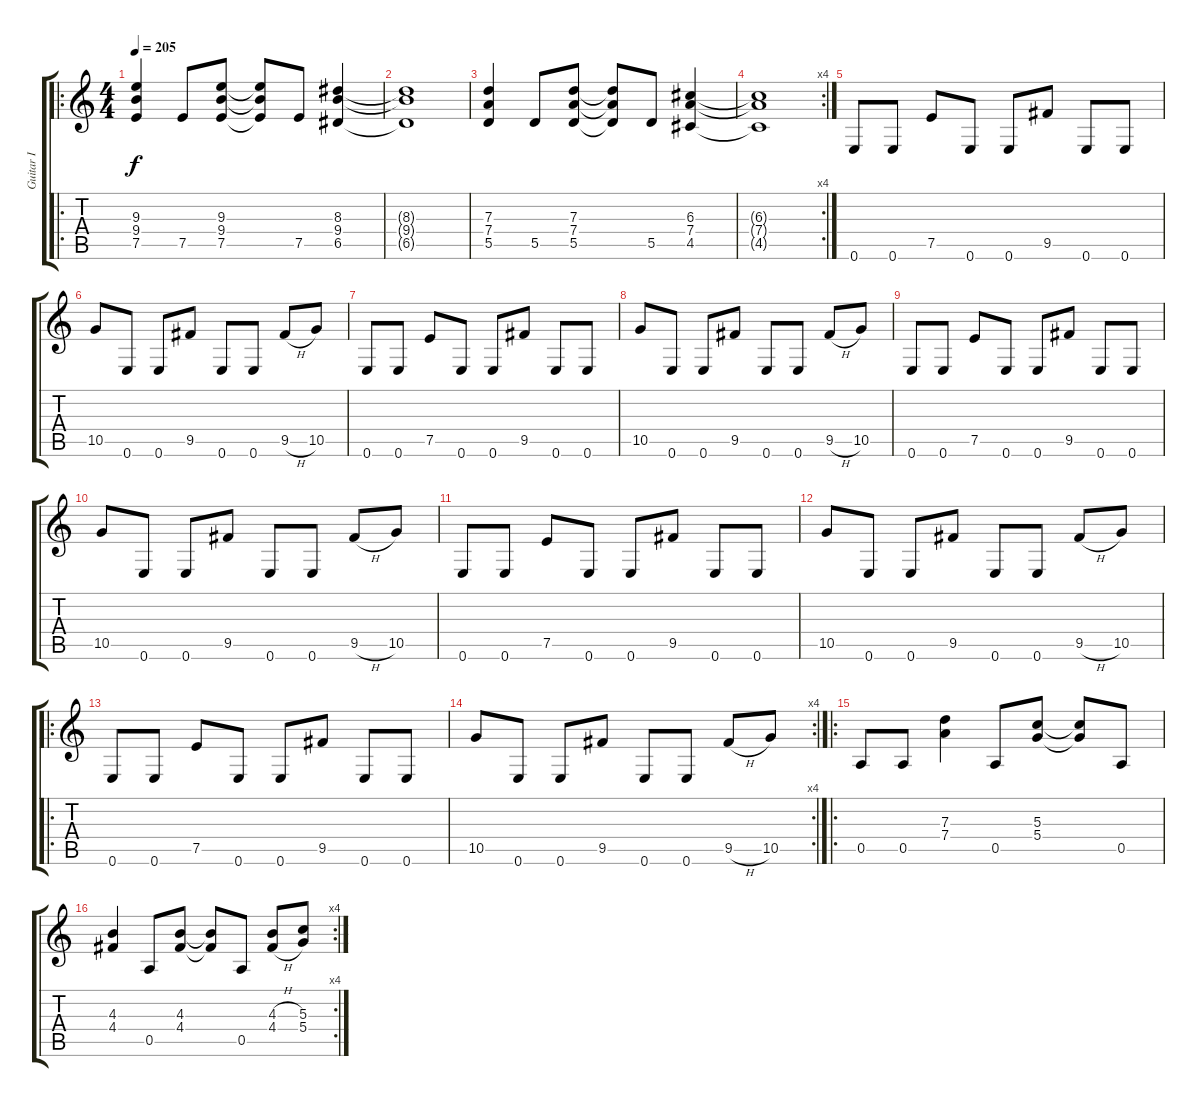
\track ("Guitar I" "Guitar I") {instrument distortionguitar}
\staff {score tabs}
\tuning (E4 B3 G3 D3 A2 E2) {hide}
\ro
\ts (4 4)
\tempo 205
\clef g2
\ks c
(9.3 9.4 7.5).4{dy f instrument distortionguitar} 7.5.8 (9.3 9.4 7.5).8 (9.3{t} 9.4{t} 7.5{t}).8 7.5.8 (8.3 9.4 6.5).4 |
(8.3{t} 9.4{t} 6.5{t}).1 |
(7.3 7.4 5.5).4 5.5.8 (7.3 7.4 5.5).8 (7.3{t} 7.4{t} 5.5{t}).8 5.5.8 (6.3 7.4 4.5).4 |
\rc 4
(6.3{t} 7.4{t} 4.5{t}).1 |
0.6.8 0.6.8 7.5.8 0.6.8 0.6.8 9.5.8 0.6.8 0.6.8 |
10.5.8 0.6.8 0.6.8 9.5.8 0.6.8 0.6.8 9.5{h}.8 10.5.8 |
0.6.8 0.6.8 7.5.8 0.6.8 0.6.8 9.5.8 0.6.8 0.6.8 |
10.5.8 0.6.8 0.6.8 9.5.8 0.6.8 0.6.8 9.5{h}.8 10.5.8 |
0.6.8 0.6.8 7.5.8 0.6.8 0.6.8 9.5.8 0.6.8 0.6.8 |
10.5.8 0.6.8 0.6.8 9.5.8 0.6.8 0.6.8 9.5{h}.8 10.5.8 |
0.6.8 0.6.8 7.5.8 0.6.8 0.6.8 9.5.8 0.6.8 0.6.8 |
10.5.8 0.6.8 0.6.8 9.5.8 0.6.8 0.6.8 9.5{h}.8 10.5.8 |
\ro
0.6.8 0.6.8 7.5.8 0.6.8 0.6.8 9.5.8 0.6.8 0.6.8 |
\rc 4
10.5.8 0.6.8 0.6.8 9.5.8 0.6.8 0.6.8 9.5{h}.8 10.5.8 |
\ro
0.5.8 0.5.8 (7.3 7.4).4 0.5.8 (5.3 5.4).8 (5.3{t} 5.4{t}).8 0.5.8 |
\rc 4
(4.3 4.4).4 0.5.8 (4.3 4.4).8 (4.3{t} 4.4{t}).8 0.5.8 (4.3{h} 4.4{h}).8 (5.3 5.4).8
